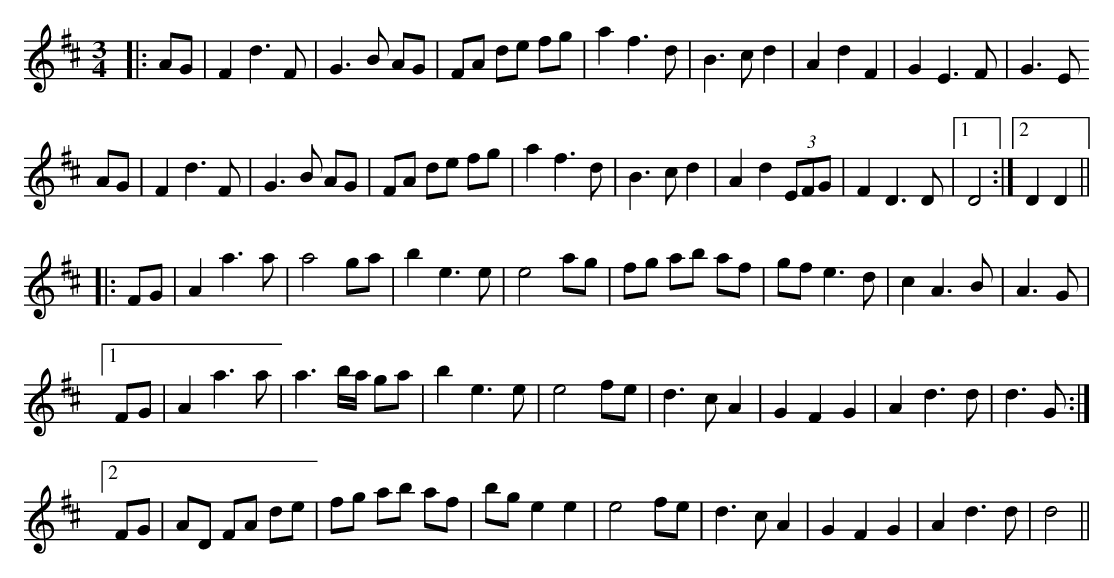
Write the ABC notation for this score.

X:1
M:3/4
K:D
|:AG|F2 d3 F|G3 B AG|FA de fg|a2 f3d|B3 c d2|A2 d2 F2|G2 E3 F|G3 E
AG|F2 d3 F|G3 B AG|FA de fg|a2 f3d|B3 c d2|A2 d2 (3EFG|F2 D3 D|1 D4:|2 D2 D2||
|:FG|A2 a3 a|a4 ga|b2 e3 e|e4 ag|fg ab af|gf e3 d|c2 A3 B|A3 G|
[1 FG|A2 a3 a|a3 b/a/ ga|b2 e3 e|e4 fe|d3 c A2|G2 F2 G2|A2 d3 d|d3 G:|
[2 FG|AD FA de|fg ab af|bg e2 e2|e4 fe|d3 c A2|G2 F2 G2|A2 d3 d|d4||
